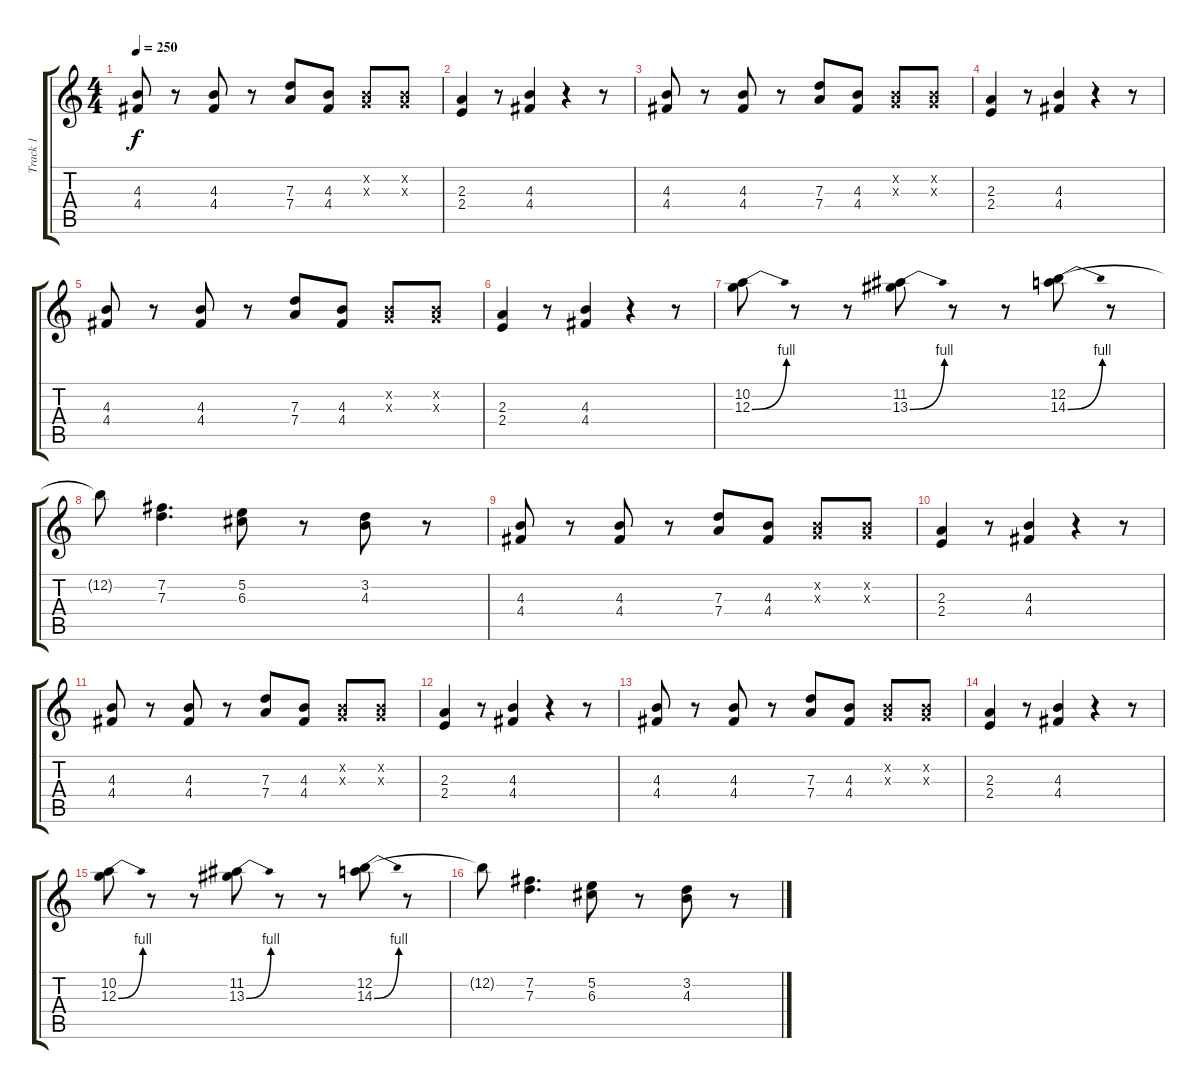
\track ("Track 1" "Track 1") {instrument distortionguitar}
\staff {score tabs}
\tuning (E4 B3 G3 D3 A2 E2) {hide}
\ts (4 4)
\tempo 250
\clef g2
\ks c
(4.3 4.4).8{dy f} r.8 (4.3 4.4).8 r.8 (7.3 7.4).8 (4.3 4.4).8 (0.2{x} 0.3{x}).8 (0.2{x} 0.3{x}).8 |
(2.3 2.4).4 r.8 (4.3 4.4).4 r.4 r.8 |
(4.3 4.4).8 r.8 (4.3 4.4).8 r.8 (7.3 7.4).8 (4.3 4.4).8 (0.2{x} 0.3{x}).8 (0.2{x} 0.3{x}).8 |
(2.3 2.4).4 r.8 (4.3 4.4).4 r.4 r.8 |
(4.3 4.4).8 r.8 (4.3 4.4).8 r.8 (7.3 7.4).8 (4.3 4.4).8 (0.2{x} 0.3{x}).8 (0.2{x} 0.3{x}).8 |
(2.3 2.4).4 r.8 (4.3 4.4).4 r.4 r.8 |
(10.2 12.3{be (bend 0 0 60 4)}).8 r.8 r.8 (11.2 13.3{be (bend 0 0 60 4)}).8 r.8 r.8 (12.2 14.3{be (bend 0 0 60 4)}).8 r.8 |
12.2{t}.8 (7.2 7.3).4{d} (5.2 6.3).8 r.8 (3.2 4.3).8 r.8 |
(4.3 4.4).8 r.8 (4.3 4.4).8 r.8 (7.3 7.4).8 (4.3 4.4).8 (0.2{x} 0.3{x}).8 (0.2{x} 0.3{x}).8 |
(2.3 2.4).4 r.8 (4.3 4.4).4 r.4 r.8 |
(4.3 4.4).8 r.8 (4.3 4.4).8 r.8 (7.3 7.4).8 (4.3 4.4).8 (0.2{x} 0.3{x}).8 (0.2{x} 0.3{x}).8 |
(2.3 2.4).4 r.8 (4.3 4.4).4 r.4 r.8 |
(4.3 4.4).8 r.8 (4.3 4.4).8 r.8 (7.3 7.4).8 (4.3 4.4).8 (0.2{x} 0.3{x}).8 (0.2{x} 0.3{x}).8 |
(2.3 2.4).4 r.8 (4.3 4.4).4 r.4 r.8 |
(10.2 12.3{be (bend 0 0 60 4)}).8 r.8 r.8 (11.2 13.3{be (bend 0 0 60 4)}).8 r.8 r.8 (12.2 14.3{be (bend 0 0 60 4)}).8 r.8 |
12.2{t}.8 (7.2 7.3).4{d} (5.2 6.3).8 r.8 (3.2 4.3).8 r.8
